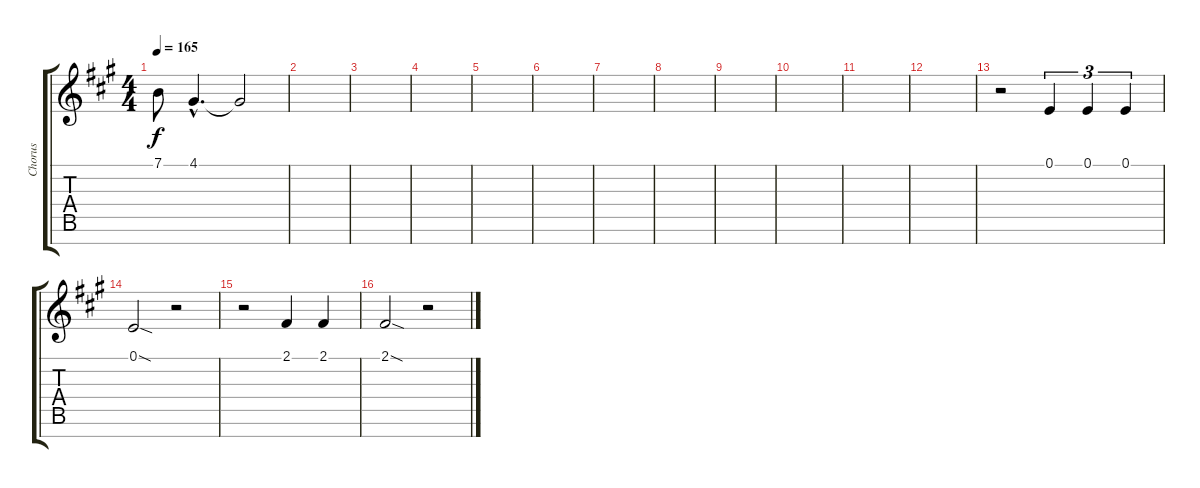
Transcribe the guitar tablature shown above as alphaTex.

\track ("Chorus" "Chorus") {instrument harmonica}
\staff {score tabs}
\tuning (E4 B3 G3 D3 A2 E2 B1) {hide}
\ts (4 4)
\tempo 165
\clef g2
\ks a
7.1{t}.8{dy f} 4.1{hac}.4{d} 4.1{t}.2 |
|
|
|
|
|
|
|
|
|
|
|
r.2 0.1.4{tu (3 2)} 0.1.4{tu (3 2)} 0.1.4{tu (3 2)} |
0.1{sod}.2 r.2 |
r.2 2.1.4 2.1.4 |
2.1{sod}.2 r.2
